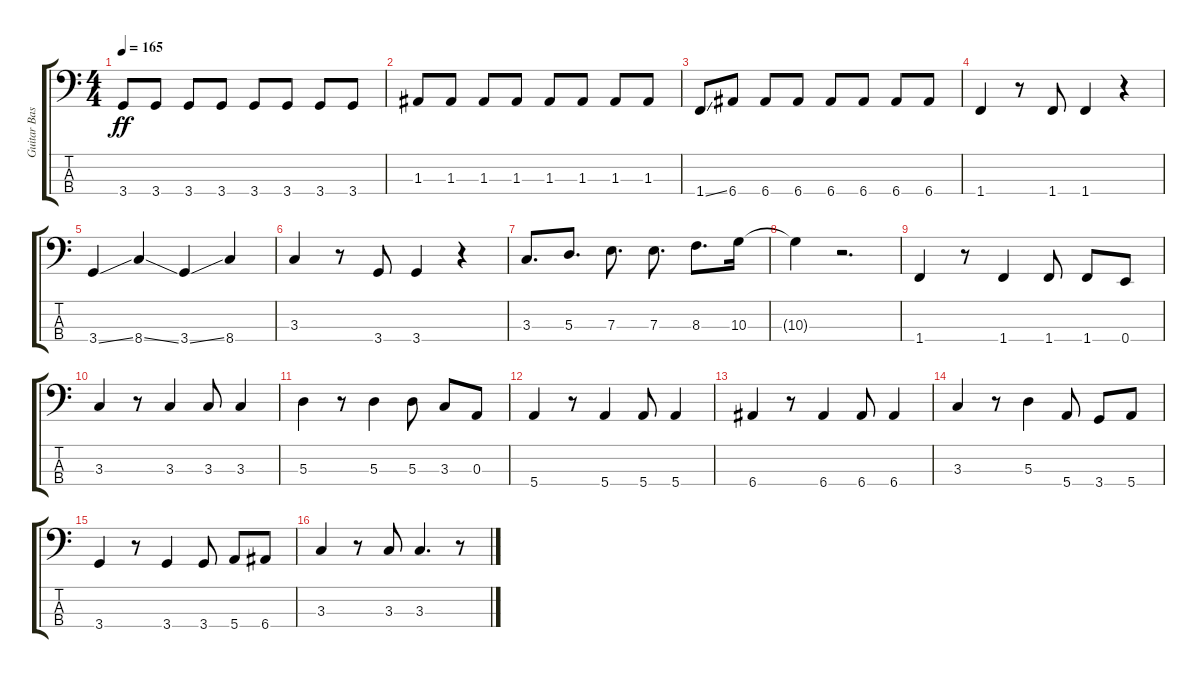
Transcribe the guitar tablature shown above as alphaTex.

\track ("Guitar Bass : Akiyama Mio - Tan" "Guitar Bas") {instrument electricbasspick}
\staff {score tabs}
\tuning (G2 D2 A1 E1) {hide}
\ts (4 4)
\tempo 165
\clef f4
\ks c
3.4.8{dy ff} 3.4.8 3.4.8 3.4.8 3.4.8 3.4.8 3.4.8 3.4.8 |
1.3.8 1.3.8 1.3.8 1.3.8 1.3.8 1.3.8 1.3.8 1.3.8 |
1.4{ss}.8 6.4.8 6.4.8 6.4.8 6.4.8 6.4.8 6.4.8 6.4.8 |
1.4.4 r.8 1.4.8 1.4.4 r.4 |
3.4{ss}.4 8.4{ss}.4 3.4{ss}.4 8.4.4 |
3.3.4 r.8 3.4.8 3.4.4 r.4 |
3.3.8{d} 5.3.8{d} 7.3.8{d} 7.3.8{d} 8.3.8{d} 10.3.16 |
10.3{t}.4 r.2{d} |
1.4.4 r.8 1.4.4 1.4.8 1.4.8 0.4.8 |
3.3.4 r.8 3.3.4 3.3.8 3.3.4 |
5.3.4 r.8 5.3.4 5.3.8 3.3.8 0.3.8 |
5.4.4 r.8 5.4.4 5.4.8 5.4.4 |
6.4.4 r.8 6.4.4 6.4.8 6.4.4 |
3.3.4 r.8 5.3.4 5.4.8 3.4.8 5.4.8 |
3.4.4 r.8 3.4.4 3.4.8 5.4.8 6.4.8 |
3.3.4 r.8 3.3.8 3.3.4{d} r.8
